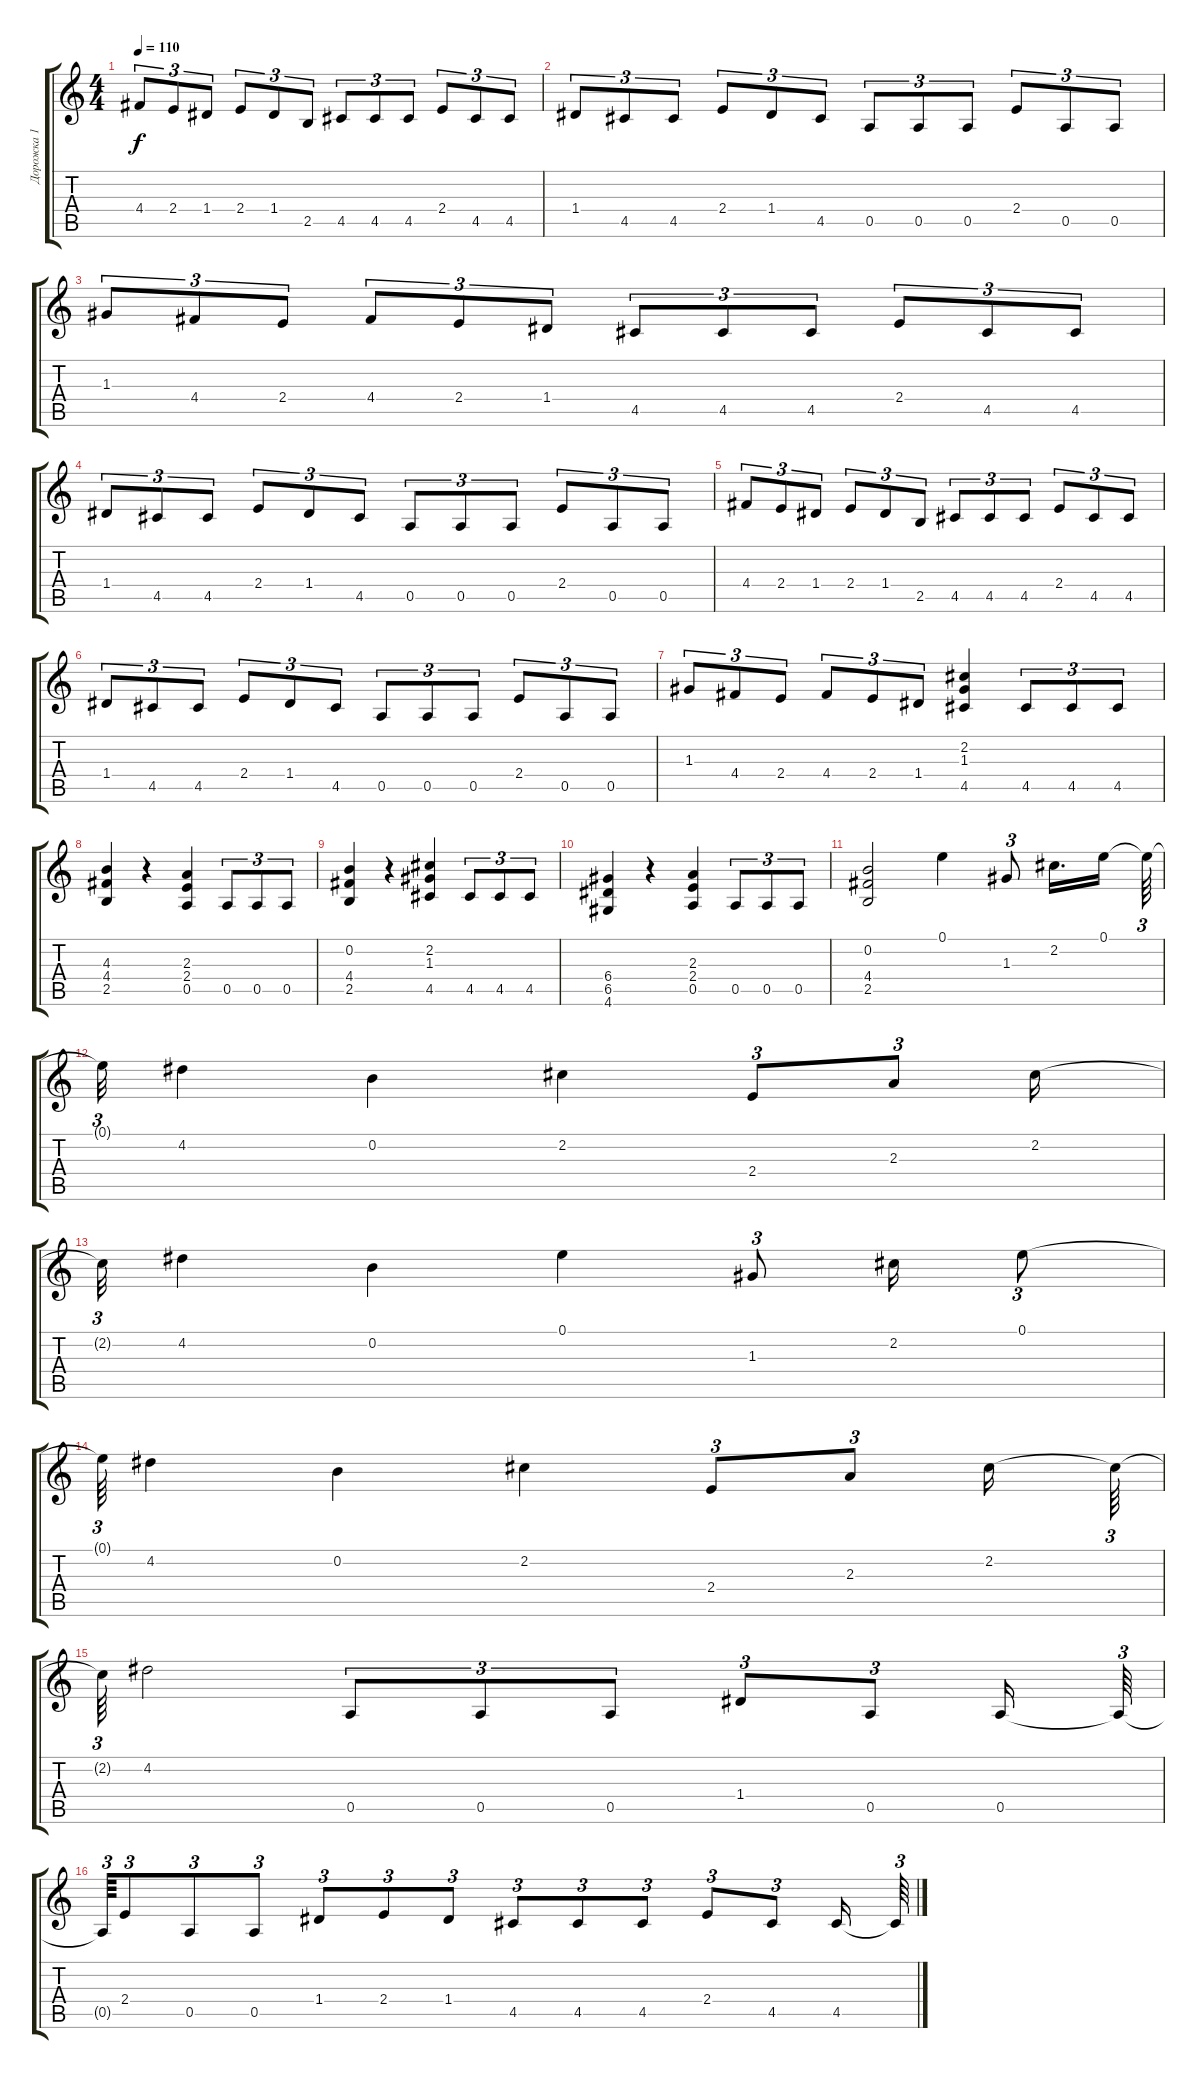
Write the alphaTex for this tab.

\track ("Дорожка 1" "Дорожка 1") {instrument distortionguitar}
\staff {score tabs}
\tuning (E4 B3 G3 D3 A2 E2) {hide}
\ts (4 4)
\tempo 110
\clef g2
\ks c
4.4.8{tu (3 2) dy f} 2.4.8{tu (3 2)} 1.4.8{tu (3 2)} 2.4.8{tu (3 2)} 1.4.8{tu (3 2)} 2.5.8{tu (3 2)} 4.5.8{tu (3 2)} 4.5.8{tu (3 2)} 4.5.8{tu (3 2)} 2.4.8{tu (3 2)} 4.5.8{tu (3 2)} 4.5.8{tu (3 2)} |
1.4.8{tu (3 2)} 4.5.8{tu (3 2)} 4.5.8{tu (3 2)} 2.4.8{tu (3 2)} 1.4.8{tu (3 2)} 4.5.8{tu (3 2)} 0.5.8{tu (3 2)} 0.5.8{tu (3 2)} 0.5.8{tu (3 2)} 2.4.8{tu (3 2)} 0.5.8{tu (3 2)} 0.5.8{tu (3 2)} |
1.3.8{tu (3 2)} 4.4.8{tu (3 2)} 2.4.8{tu (3 2)} 4.4.8{tu (3 2)} 2.4.8{tu (3 2)} 1.4.8{tu (3 2)} 4.5.8{tu (3 2)} 4.5.8{tu (3 2)} 4.5.8{tu (3 2)} 2.4.8{tu (3 2)} 4.5.8{tu (3 2)} 4.5.8{tu (3 2)} |
1.4.8{tu (3 2)} 4.5.8{tu (3 2)} 4.5.8{tu (3 2)} 2.4.8{tu (3 2)} 1.4.8{tu (3 2)} 4.5.8{tu (3 2)} 0.5.8{tu (3 2)} 0.5.8{tu (3 2)} 0.5.8{tu (3 2)} 2.4.8{tu (3 2)} 0.5.8{tu (3 2)} 0.5.8{tu (3 2)} |
4.4.8{tu (3 2)} 2.4.8{tu (3 2)} 1.4.8{tu (3 2)} 2.4.8{tu (3 2)} 1.4.8{tu (3 2)} 2.5.8{tu (3 2)} 4.5.8{tu (3 2)} 4.5.8{tu (3 2)} 4.5.8{tu (3 2)} 2.4.8{tu (3 2)} 4.5.8{tu (3 2)} 4.5.8{tu (3 2)} |
1.4.8{tu (3 2)} 4.5.8{tu (3 2)} 4.5.8{tu (3 2)} 2.4.8{tu (3 2)} 1.4.8{tu (3 2)} 4.5.8{tu (3 2)} 0.5.8{tu (3 2)} 0.5.8{tu (3 2)} 0.5.8{tu (3 2)} 2.4.8{tu (3 2)} 0.5.8{tu (3 2)} 0.5.8{tu (3 2)} |
1.3.8{tu (3 2)} 4.4.8{tu (3 2)} 2.4.8{tu (3 2)} 4.4.8{tu (3 2)} 2.4.8{tu (3 2)} 1.4.8{tu (3 2)} (2.2 1.3 4.5).4 4.5.8{tu (3 2)} 4.5.8{tu (3 2)} 4.5.8{tu (3 2)} |
(4.3 4.4 2.5).4 r.4 (2.3 2.4 0.5).4 0.5.8{tu (3 2)} 0.5.8{tu (3 2)} 0.5.8{tu (3 2)} |
(0.2 4.4 2.5).4 r.4 (2.2 1.3 4.5).4 4.5.8{tu (3 2)} 4.5.8{tu (3 2)} 4.5.8{tu (3 2)} |
(6.4 6.5 4.6).4 r.4 (2.3 2.4 0.5).4 0.5.8{tu (3 2)} 0.5.8{tu (3 2)} 0.5.8{tu (3 2)} |
(0.2 4.4 2.5).2 0.1.4 1.3.8{tu (3 2)} 2.2.16{d} 0.1.16{beam splitsecondary} 0.1{t}.64{tu (3 2)} |
0.1{t}.32{tu (3 2)} 4.2.4 0.2.4 2.2.4 2.4.8{tu (3 2)} 2.3.8{tu (3 2)} 2.2.16 |
2.2{t}.32{tu (3 2)} 4.2.4 0.2.4 0.1.4 1.3.8{tu (3 2)} 2.2.16 0.1.8{tu (3 2)} |
0.1{t}.64{tu (3 2)} 4.2.4 0.2.4 2.2.4 2.4.8{tu (3 2)} 2.3.8{tu (3 2)} 2.2.16 2.2{t}.64{tu (3 2)} |
2.2{t}.64{tu (3 2)} 4.2.2 0.5.8{tu (3 2)} 0.5.8{tu (3 2)} 0.5.8{tu (3 2)} 1.4.8{tu (3 2)} 0.5.8{tu (3 2)} 0.5.16 0.5{t}.64{tu (3 2)} |
0.5{t}.64{tu (3 2)} 2.4.8{tu (3 2)} 0.5.8{tu (3 2)} 0.5.8{tu (3 2)} 1.4.8{tu (3 2)} 2.4.8{tu (3 2)} 1.4.8{tu (3 2)} 4.5.8{tu (3 2)} 4.5.8{tu (3 2)} 4.5.8{tu (3 2)} 2.4.8{tu (3 2)} 4.5.8{tu (3 2)} 4.5.16 4.5{t}.64{tu (3 2)}
